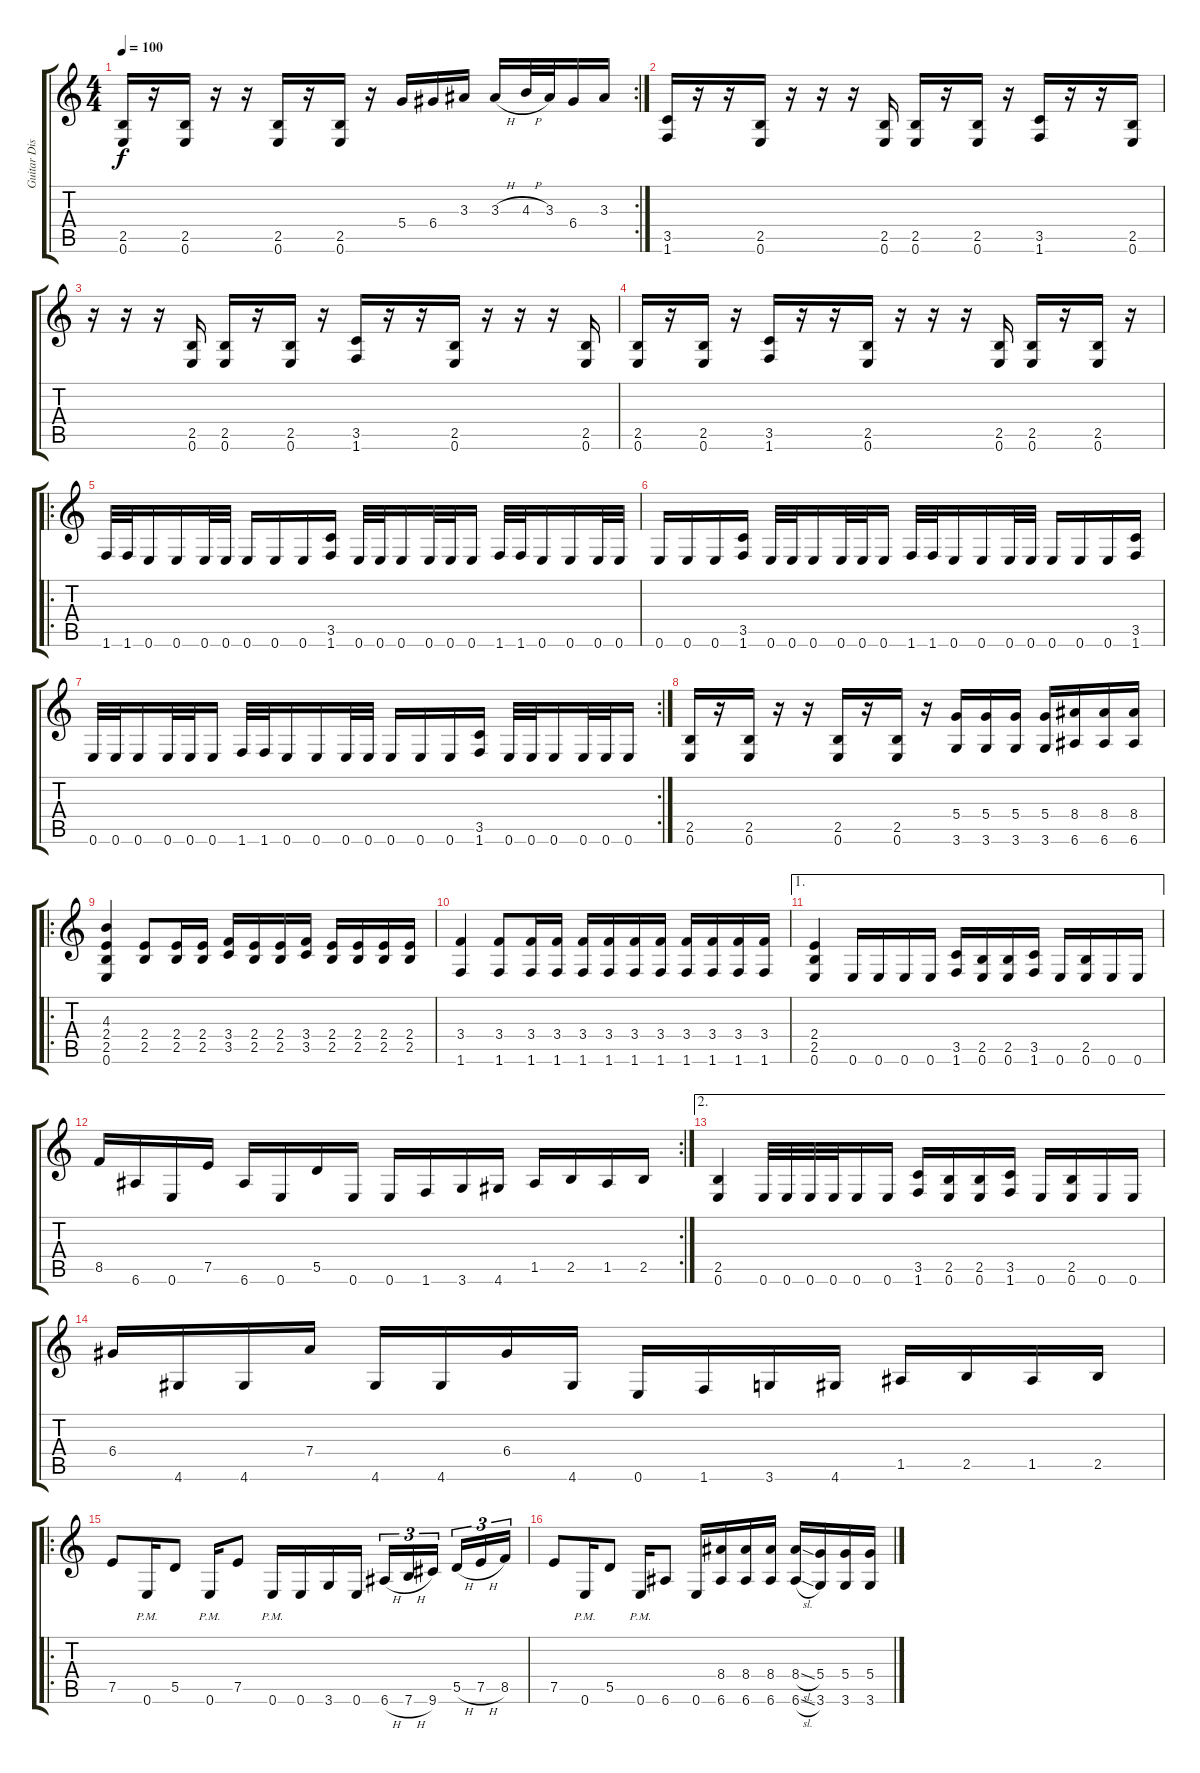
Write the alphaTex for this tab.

\track ("Guitar Dist 1 (Andreas)" "Guitar Dis") {instrument distortionguitar}
\staff {score tabs}
\tuning (E4 B3 G3 D3 A2 E2) {hide}
\rc 2
\ts (4 4)
\tempo 100
\clef g2
\ks c
(2.5 0.6).16{dy f} r.16 (2.5 0.6).16 r.16 r.16 (2.5 0.6).16 r.16 (2.5 0.6).16 r.16 5.4.16 6.4.16 3.3.16 3.3{h}.16 4.3{h}.32 3.3.32 6.4.16 3.3.16 |
(3.5 1.6).16 r.16 r.16 (2.5 0.6).16 r.16 r.16 r.16 (2.5 0.6).16 (2.5 0.6).16 r.16 (2.5 0.6).16 r.16 (3.5 1.6).16 r.16 r.16 (2.5 0.6).16 |
r.16 r.16 r.16 (2.5 0.6).16 (2.5 0.6).16 r.16 (2.5 0.6).16 r.16 (3.5 1.6).16 r.16 r.16 (2.5 0.6).16 r.16 r.16 r.16 (2.5 0.6).16 |
(2.5 0.6).16 r.16 (2.5 0.6).16 r.16 (3.5 1.6).16 r.16 r.16 (2.5 0.6).16 r.16 r.16 r.16 (2.5 0.6).16 (2.5 0.6).16 r.16 (2.5 0.6).16 r.16 |
\ro
1.6.32 1.6.32 0.6.16 0.6.16 0.6.32 0.6.32 0.6.16 0.6.16 0.6.16 (3.5 1.6).16 0.6.32 0.6.32 0.6.16 0.6.32 0.6.32 0.6.16 1.6.32 1.6.32 0.6.16 0.6.16 0.6.32 0.6.32 |
0.6.16 0.6.16 0.6.16 (3.5 1.6).16 0.6.32 0.6.32 0.6.16 0.6.32 0.6.32 0.6.16 1.6.32 1.6.32 0.6.16 0.6.16 0.6.32 0.6.32 0.6.16 0.6.16 0.6.16 (3.5 1.6).16 |
\rc 2
0.6.32 0.6.32 0.6.16 0.6.32 0.6.32 0.6.16 1.6.32 1.6.32 0.6.16 0.6.16 0.6.32 0.6.32 0.6.16 0.6.16 0.6.16 (3.5 1.6).16 0.6.32 0.6.32 0.6.16 0.6.32 0.6.32 0.6.16 |
(2.5 0.6).16 r.16 (2.5 0.6).16 r.16 r.16 (2.5 0.6).16 r.16 (2.5 0.6).16 r.16 (5.4 3.6).16 (5.4 3.6).16 (5.4 3.6).16 (5.4 3.6).16 (8.4 6.6).16 (8.4 6.6).16 (8.4 6.6).16 |
\ro
(4.3 2.4 2.5 0.6).4 (2.4 2.5).8 (2.4 2.5).16 (2.4 2.5).16 (3.4 3.5).16 (2.4 2.5).16 (2.4 2.5).16 (3.4 3.5).16 (2.4 2.5).16 (2.4 2.5).16 (2.4 2.5).16 (2.4 2.5).16 |
(3.4 1.6).4 (3.4 1.6).8 (3.4 1.6).16 (3.4 1.6).16 (3.4 1.6).16 (3.4 1.6).16 (3.4 1.6).16 (3.4 1.6).16 (3.4 1.6).16 (3.4 1.6).16 (3.4 1.6).16 (3.4 1.6).16 |
\ae 1
(2.4 2.5 0.6).4 0.6.16 0.6.16 0.6.16 0.6.16 (3.5 1.6).16 (2.5 0.6).16 (2.5 0.6).16 (3.5 1.6).16 0.6.16 (2.5 0.6).16 0.6.16 0.6.16 |
\rc 2
8.5.16 6.6.16 0.6.16 7.5.16 6.6.16 0.6.16 5.5.16 0.6.16 0.6.16 1.6.16 3.6.16 4.6.16 1.5.16 2.5.16 1.5.16 2.5.16 |
\ae 2
(2.5 0.6).4 0.6.32 0.6.32 0.6.32 0.6.32 0.6.16 0.6.16 (3.5 1.6).16 (2.5 0.6).16 (2.5 0.6).16 (3.5 1.6).16 0.6.16 (2.5 0.6).16 0.6.16 0.6.16 |
6.4.16 4.6.16 4.6.16 7.4.16 4.6.16 4.6.16 6.4.16 4.6.16 0.6.16 1.6.16 3.6.16 4.6.16 1.5.16 2.5.16 1.5.16 2.5.16 |
\ro
7.5.8 0.6{pm}.16 5.5.8 0.6{pm}.16 7.5.8 0.6{pm}.16 0.6.16 3.6.16 0.6.16 6.6{h}.16{tu (3 2)} 7.6{h}.16{tu (3 2)} 9.6.16{tu (3 2) beam splitsecondary} 5.5{h}.16{tu (3 2)} 7.5{h}.16{tu (3 2)} 8.5.16{tu (3 2)} |
7.5.8 0.6{pm}.16 5.5.8 0.6{pm}.16 6.6.8 0.6.16 (8.4 6.6).16 (8.4 6.6).16 (8.4 6.6).16 (8.4{sl} 6.6{sl}).16 (5.4 3.6).16 (5.4 3.6).16 (5.4 3.6).16
